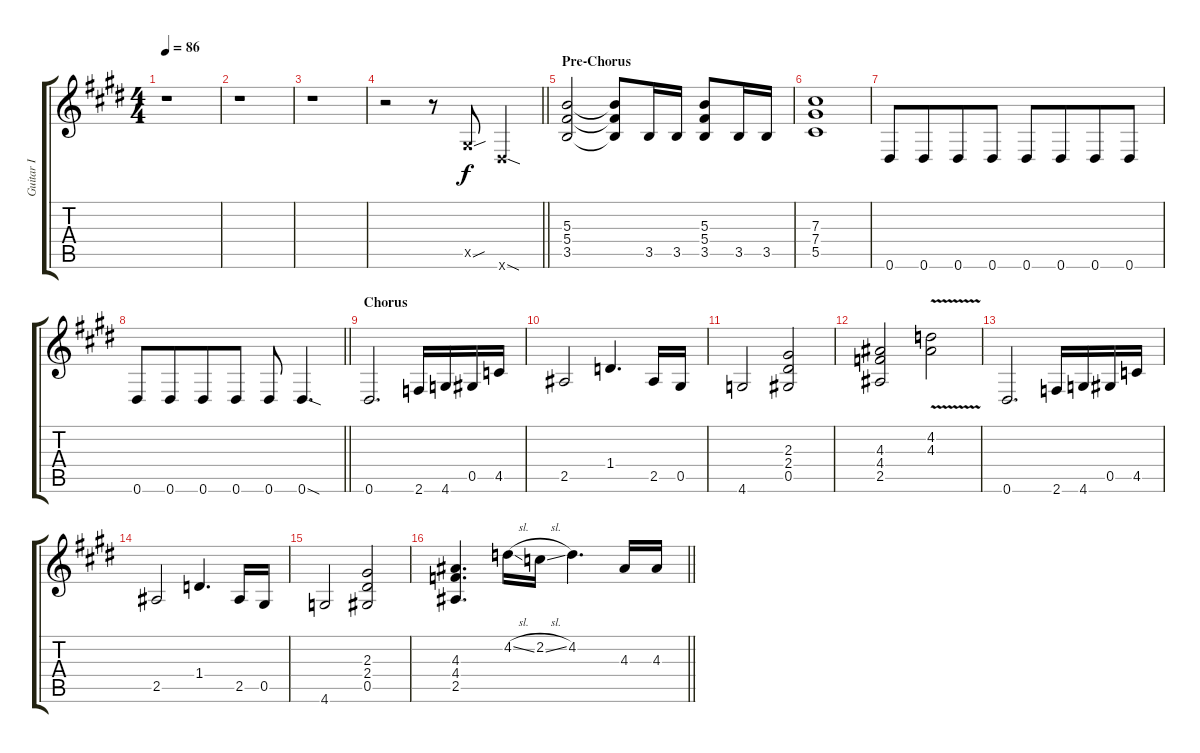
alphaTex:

\track ("Guitar I" "Guitar I") {instrument overdrivenguitar}
\staff {score tabs}
\tuning (Eb4 Bb3 Gb3 Db3 Ab2 Eb2) {hide}
\ts (4 4)
\tempo 86
\clef g2
\ks e
r.1{dy f} |
r.1 |
r.1 |
\barLineRight lightlight
r.2 r.8 0.5{sou x}.8 0.6{sod x}.4 |
\section ("" "Pre-Chorus")
(5.3 5.4 3.5).2 (5.3{t} 5.4{t} 3.5{t}).8 3.5.16 3.5.16 (5.3 5.4 3.5).8 3.5.16 3.5.16 |
(7.3 7.4 5.5).1 |
0.6.8 0.6.8{beam merge} 0.6.8 0.6.8 0.6.8 0.6.8{beam merge} 0.6.8 0.6.8 |
\barLineRight lightlight
0.6.8 0.6.8{beam merge} 0.6.8 0.6.8 0.6.8 0.6{sod}.4{d} |
\section ("" "Chorus")
0.6.2{d} 2.6.16 4.6.16 0.5.16 4.5.16 |
2.5.2 1.4.4{d} 2.5.16 0.5.16 |
4.6.2 (2.3 2.4 0.5).2 |
(4.3 4.4 2.5).2 (4.2{v} 4.3{v}).2 |
0.6.2{d} 2.6.16 4.6.16 0.5.16 4.5.16 |
2.5.2 1.4.4{d} 2.5.16 0.5.16 |
4.6.2 (2.3 2.4 0.5).2 |
\barLineRight lightlight
(4.3 4.4 2.5).4{d} 4.2{sl}.16 2.2{sl}.16 4.2.4{d} 4.3.16 4.3.16
